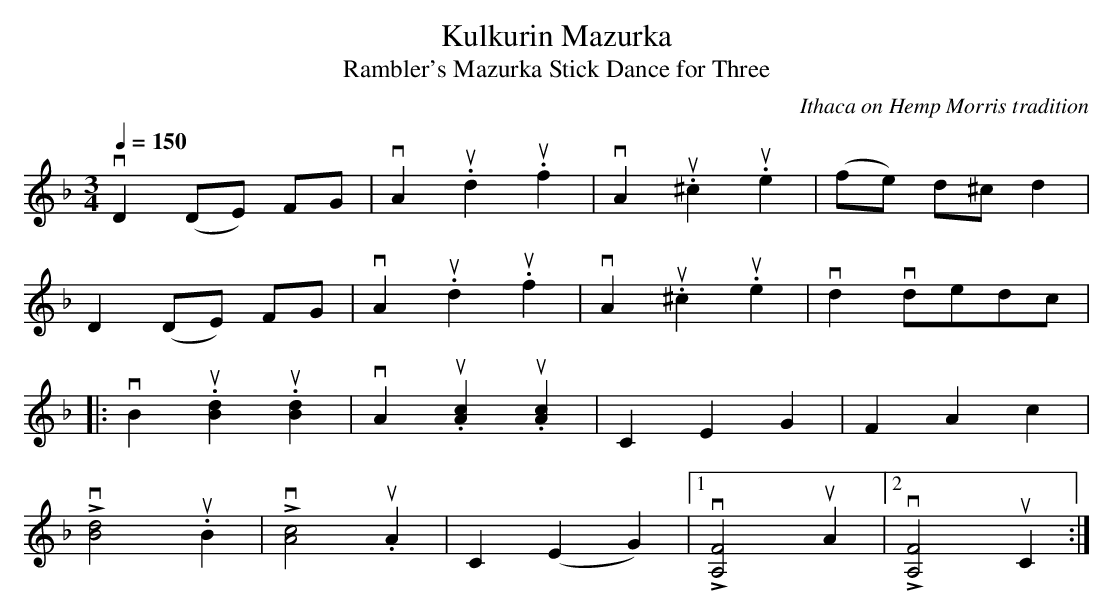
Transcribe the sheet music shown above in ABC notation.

X:1
T:Kulkurin Mazurka
T:Rambler's Mazurka Stick Dance for Three
O:Ithaca on Hemp Morris tradition
L:1/8
Q:1/4=150
M:3/4
K:D minor
V:1
vD2 (DE) FG | vA2 u.d2 u.f2 | vA2 u.^c2 u.e2 | (fe) d^c d2 |$
D2 (DE) FG | vA2 u.d2 u.f2 | vA2 u.^c2 u.e2 | vd2 vdedc |$
|: vB2 u.[Bd]2 u.[Bd]2 | vA2 u.[Ac]2 u.[Ac]2 | C2 E2 G2 | F2 A2 c2 |$
Lv[Bd]4 u.[B]2 | Lv[Ac]4 u.A2 | C2 (E2 G2) |1 Lv[A,F]4 uA2 |2 Lv[A,F]4 uC2 :|$
